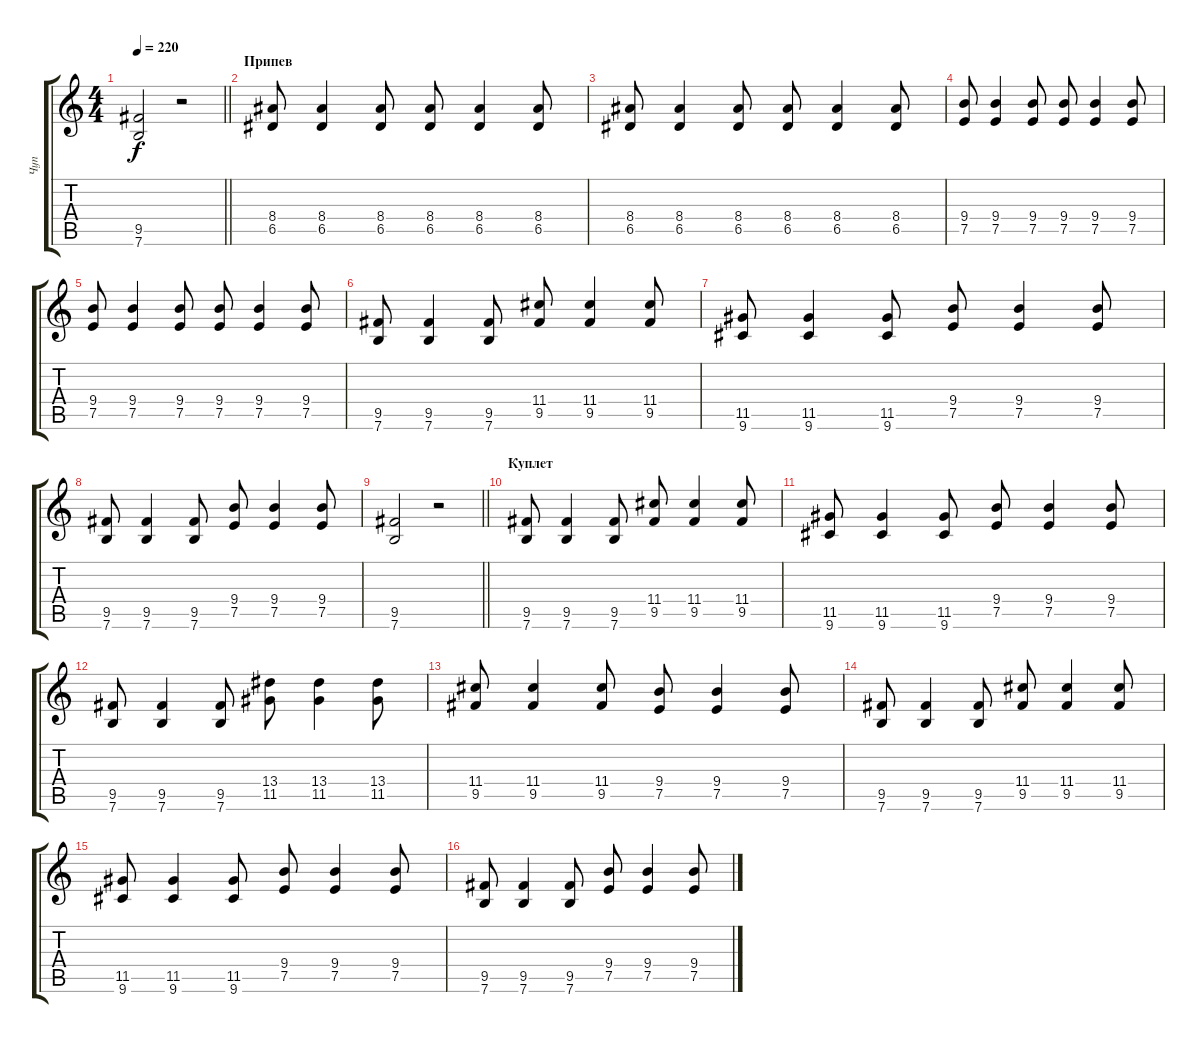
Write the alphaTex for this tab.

\track ("Чуп" "Чуп") {instrument overdrivenguitar}
\staff {score tabs}
\tuning (E4 B3 G3 D3 A2 E2) {hide}
\ts (4 4)
\tempo 220
\clef g2
\barLineRight lightlight
\ks c
(9.5 7.6).2{dy f} r.2 |
\section ("" "Припев")
(8.4 6.5).8 (8.4 6.5).4 (8.4 6.5).8 (8.4 6.5).8 (8.4 6.5).4 (8.4 6.5).8 |
(8.4 6.5).8 (8.4 6.5).4 (8.4 6.5).8 (8.4 6.5).8 (8.4 6.5).4 (8.4 6.5).8 |
(9.4 7.5).8 (9.4 7.5).4 (9.4 7.5).8 (9.4 7.5).8 (9.4 7.5).4 (9.4 7.5).8 |
(9.4 7.5).8 (9.4 7.5).4 (9.4 7.5).8 (9.4 7.5).8 (9.4 7.5).4 (9.4 7.5).8 |
(9.5 7.6).8 (9.5 7.6).4 (9.5 7.6).8 (11.4 9.5).8 (11.4 9.5).4 (11.4 9.5).8 |
(11.5 9.6).8 (11.5 9.6).4 (11.5 9.6).8 (9.4 7.5).8 (9.4 7.5).4 (9.4 7.5).8 |
(9.5 7.6).8 (9.5 7.6).4 (9.5 7.6).8 (9.4 7.5).8 (9.4 7.5).4 (9.4 7.5).8 |
\barLineRight lightlight
(9.5 7.6).2 r.2 |
\section ("" "Куплет")
(9.5 7.6).8 (9.5 7.6).4 (9.5 7.6).8 (11.4 9.5).8 (11.4 9.5).4 (11.4 9.5).8 |
(11.5 9.6).8 (11.5 9.6).4 (11.5 9.6).8 (9.4 7.5).8 (9.4 7.5).4 (9.4 7.5).8 |
(9.5 7.6).8 (9.5 7.6).4 (9.5 7.6).8 (13.4 11.5).8 (13.4 11.5).4 (13.4 11.5).8 |
(11.4 9.5).8 (11.4 9.5).4 (11.4 9.5).8 (9.4 7.5).8 (9.4 7.5).4 (9.4 7.5).8 |
(9.5 7.6).8 (9.5 7.6).4 (9.5 7.6).8 (11.4 9.5).8 (11.4 9.5).4 (11.4 9.5).8 |
(11.5 9.6).8 (11.5 9.6).4 (11.5 9.6).8 (9.4 7.5).8 (9.4 7.5).4 (9.4 7.5).8 |
(9.5 7.6).8 (9.5 7.6).4 (9.5 7.6).8 (9.4 7.5).8 (9.4 7.5).4 (9.4 7.5).8
